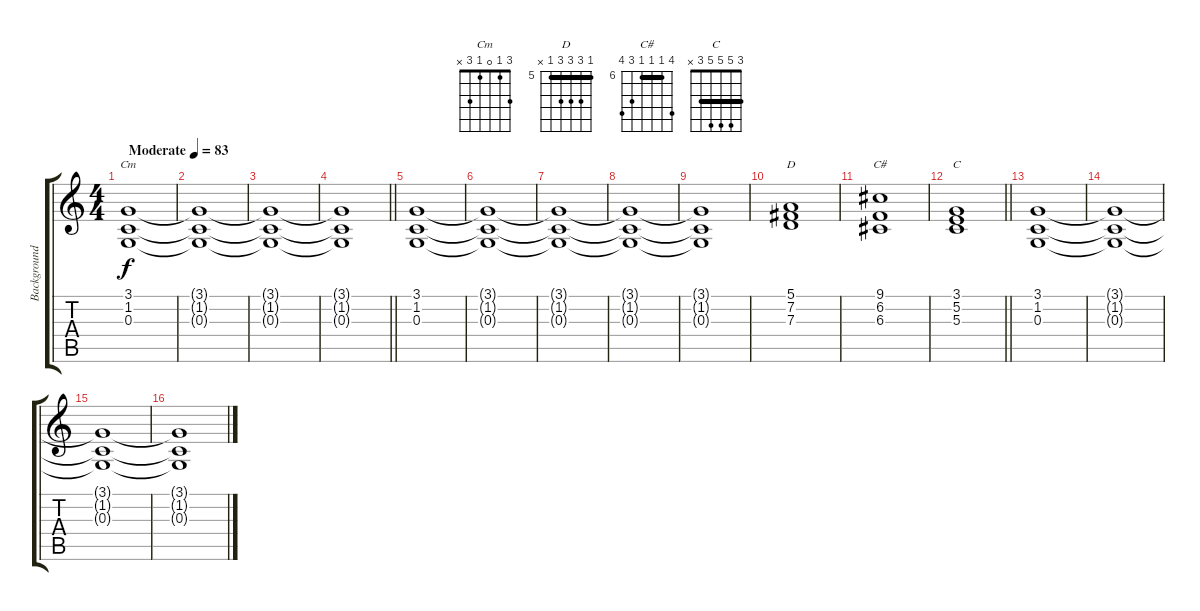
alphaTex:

\track ("Background" "Background") {instrument pad2warm}
\staff {score tabs}
\tuning (E4 B3 G3 D3 A2 E2) {hide}
\chord ("Cm" 3 1 0 1 3 x)
\chord ("D" 5 7 7 7 5 x) {firstfret 5 barre 5}
\chord ("C#" 9 6 6 6 8 9) {firstfret 6 barre 6}
\chord ("C" 3 5 5 5 3 x) {barre 3}
\ts (4 4)
\section ("" "")
\tempo (83 "Moderate")
\clef g2
\ks c
(3.1 1.2 0.3).1{ch "Cm" dy f instrument pad2warm} |
(3.1{t} 1.2{t} 0.3{t}).1 |
(3.1{t} 1.2{t} 0.3{t}).1 |
\barLineRight lightlight
(3.1{t} 1.2{t} 0.3{t}).1 |
\section ("" "")
(3.1 1.2 0.3).1 |
(3.1{t} 1.2{t} 0.3{t}).1 |
(3.1{t} 1.2{t} 0.3{t}).1 |
(3.1{t} 1.2{t} 0.3{t}).1 |
(3.1{t} 1.2{t} 0.3{t}).1 |
(5.1 7.2 7.3).1{ch "D"} |
(9.1 6.2 6.3).1{ch "C#"} |
\barLineRight lightlight
(3.1 5.2 5.3).1{ch "C"} |
\section ("" "")
(3.1 1.2 0.3).1 |
(3.1{t} 1.2{t} 0.3{t}).1 |
(3.1{t} 1.2{t} 0.3{t}).1 |
(3.1{t} 1.2{t} 0.3{t}).1
